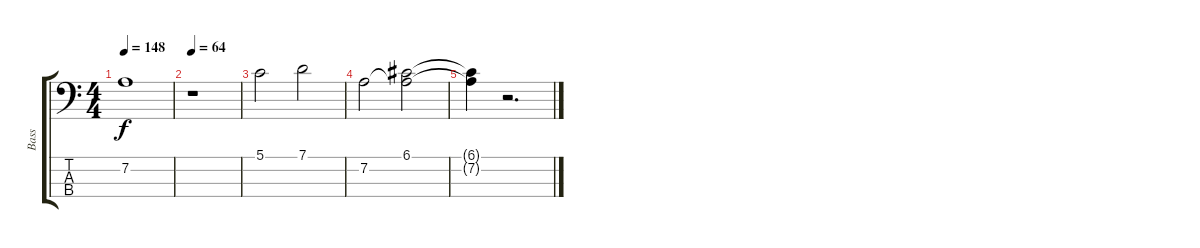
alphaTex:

\track ("Bass" "Bass") {instrument acousticbass}
\staff {score tabs}
\tuning (G2 D2 A1 E1) {hide}
\ts (4 4)
\tempo 148
\clef f4
\ks c
7.2.1{dy f} |
\tempo 64
r.1 |
5.1.2 7.1.2 |
7.2.2 (6.1 7.2{t}).2 |
(6.1{t} 7.2{t}).4 r.2{d}
